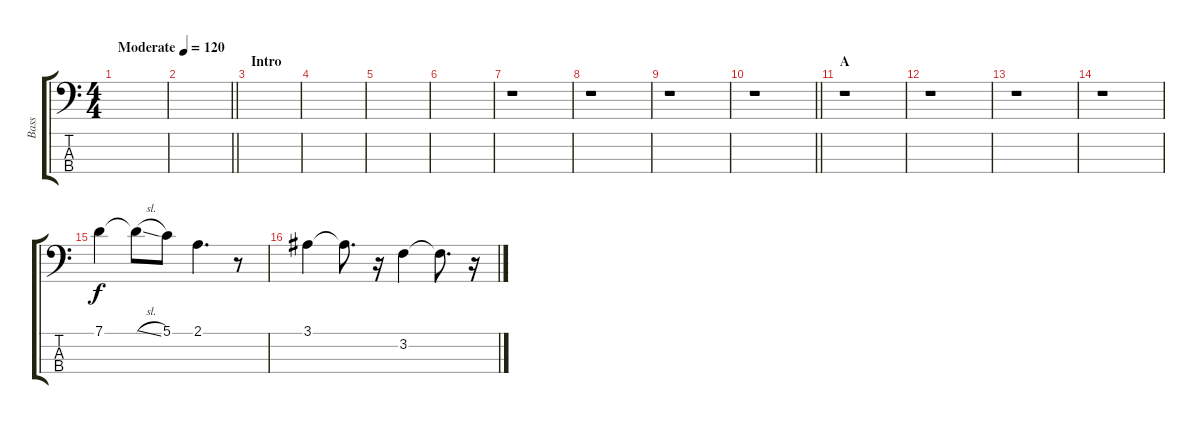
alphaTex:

\track ("Bass" "Bass") {instrument electricbassfinger}
\staff {score tabs}
\tuning (G2 D2 A1 E1) {hide}
\ts (4 4)
\tempo (120 "Moderate")
\clef f4
\ks c
|
\barLineRight lightlight
|
\section ("" "Intro")
|
|
|
|
r.1 |
r.1 |
r.1 |
\barLineRight lightlight
r.1 |
\section ("" "A")
r.1 |
r.1 |
r.1 |
r.1 |
7.1.4 7.1{sl t}.8 5.1.8 2.1.4{d} r.8 |
3.1.4 3.1{t}.8{d} r.16 3.2.4 3.2{t}.8{d} r.16
